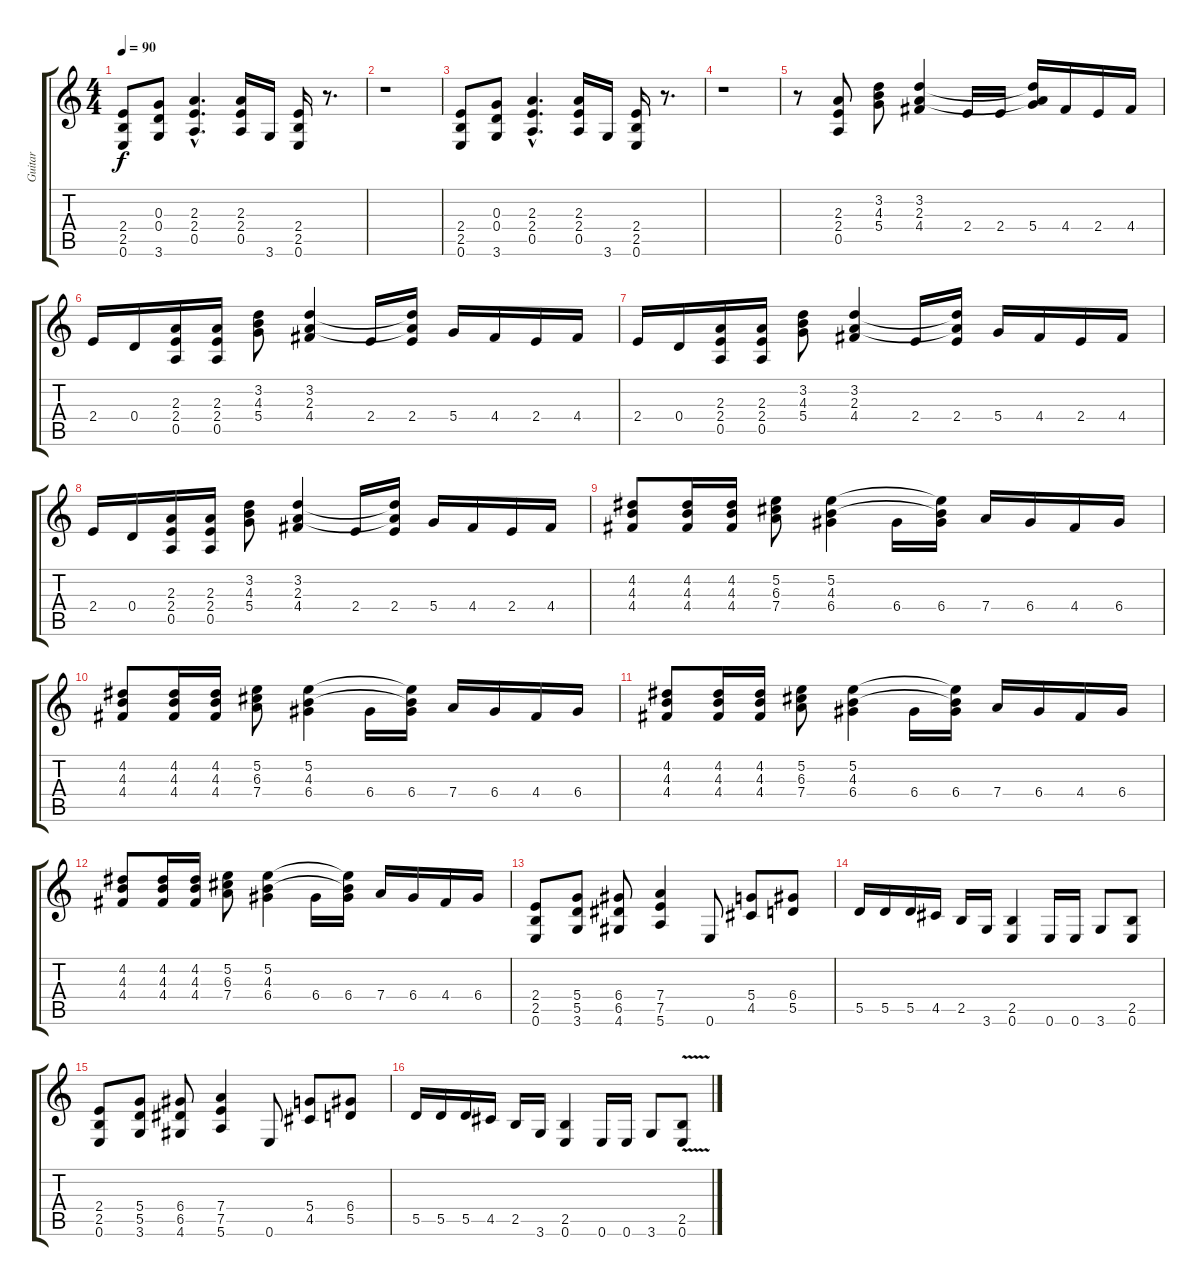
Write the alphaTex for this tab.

\track ("Guitar" "Guitar") {instrument distortionguitar}
\staff {score tabs}
\tuning (E4 B3 G3 D3 A2 E2) {hide}
\ts (4 4)
\tempo 90
\clef g2
\ks c
(2.4 2.5 0.6).8{dy f} (0.3 0.4 3.6).8 (2.3{hac} 2.4{hac} 0.5{hac}).4{d} (2.3 2.4 0.5).16 3.6.16 (2.4 2.5 0.6).16 r.8{d} |
r.1 |
(2.4 2.5 0.6).8 (0.3 0.4 3.6).8 (2.3{hac} 2.4{hac} 0.5{hac}).4{d} (2.3 2.4 0.5).16 3.6.16 (2.4 2.5 0.6).16 r.8{d} |
r.1 |
r.8 (2.3 2.4 0.5).8 (3.2 4.3 5.4).8 (3.2 2.3 4.4).4 2.4.16 2.4.16 (3.2{t} 2.3{t} 5.4).16 4.4.16 2.4.16 4.4.16 |
2.4.16 0.4.16 (2.3 2.4 0.5).16 (2.3 2.4 0.5).16 (3.2 4.3 5.4).8 (3.2 2.3 4.4).4 2.4.16 (3.2{t} 2.3{t} 2.4).16 5.4.16 4.4.16 2.4.16 4.4.16 |
2.4.16 0.4.16 (2.3 2.4 0.5).16 (2.3 2.4 0.5).16 (3.2 4.3 5.4).8 (3.2 2.3 4.4).4 2.4.16 (3.2{t} 2.3{t} 2.4).16 5.4.16 4.4.16 2.4.16 4.4.16 |
2.4.16 0.4.16 (2.3 2.4 0.5).16 (2.3 2.4 0.5).16 (3.2 4.3 5.4).8 (3.2 2.3 4.4).4 2.4.16 (3.2{t} 2.3{t} 2.4).16 5.4.16 4.4.16 2.4.16 4.4.16 |
(4.2 4.3 4.4).8 (4.2 4.3 4.4).16 (4.2 4.3 4.4).16 (5.2 6.3 7.4).8 (5.2 4.3 6.4).4 6.4.16 (5.2{t} 4.3{t} 6.4).16 7.4.16 6.4.16 4.4.16 6.4.16 |
(4.2 4.3 4.4).8 (4.2 4.3 4.4).16 (4.2 4.3 4.4).16 (5.2 6.3 7.4).8 (5.2 4.3 6.4).4 6.4.16 (5.2{t} 4.3{t} 6.4).16 7.4.16 6.4.16 4.4.16 6.4.16 |
(4.2 4.3 4.4).8 (4.2 4.3 4.4).16 (4.2 4.3 4.4).16 (5.2 6.3 7.4).8 (5.2 4.3 6.4).4 6.4.16 (5.2{t} 4.3{t} 6.4).16 7.4.16 6.4.16 4.4.16 6.4.16 |
(4.2 4.3 4.4).8 (4.2 4.3 4.4).16 (4.2 4.3 4.4).16 (5.2 6.3 7.4).8 (5.2 4.3 6.4).4 6.4.16 (5.2{t} 4.3{t} 6.4).16 7.4.16 6.4.16 4.4.16 6.4.16 |
(2.4 2.5 0.6).8 (5.4 5.5 3.6).8 (6.4 6.5 4.6).8 (7.4 7.5 5.6).4 0.6.8 (5.4 4.5).8 (6.4 5.5).8 |
5.5.16 5.5.16 5.5.16 4.5.16 2.5.16 3.6.16 (2.5 0.6).4 0.6.16 0.6.16 3.6.8 (2.5 0.6).8 |
(2.4 2.5 0.6).8 (5.4 5.5 3.6).8 (6.4 6.5 4.6).8 (7.4 7.5 5.6).4 0.6.8 (5.4 4.5).8 (6.4 5.5).8 |
5.5.16 5.5.16 5.5.16 4.5.16 2.5.16 3.6.16 (2.5 0.6).4 0.6.16 0.6.16 3.6.8 (2.5 0.6{v}).8
